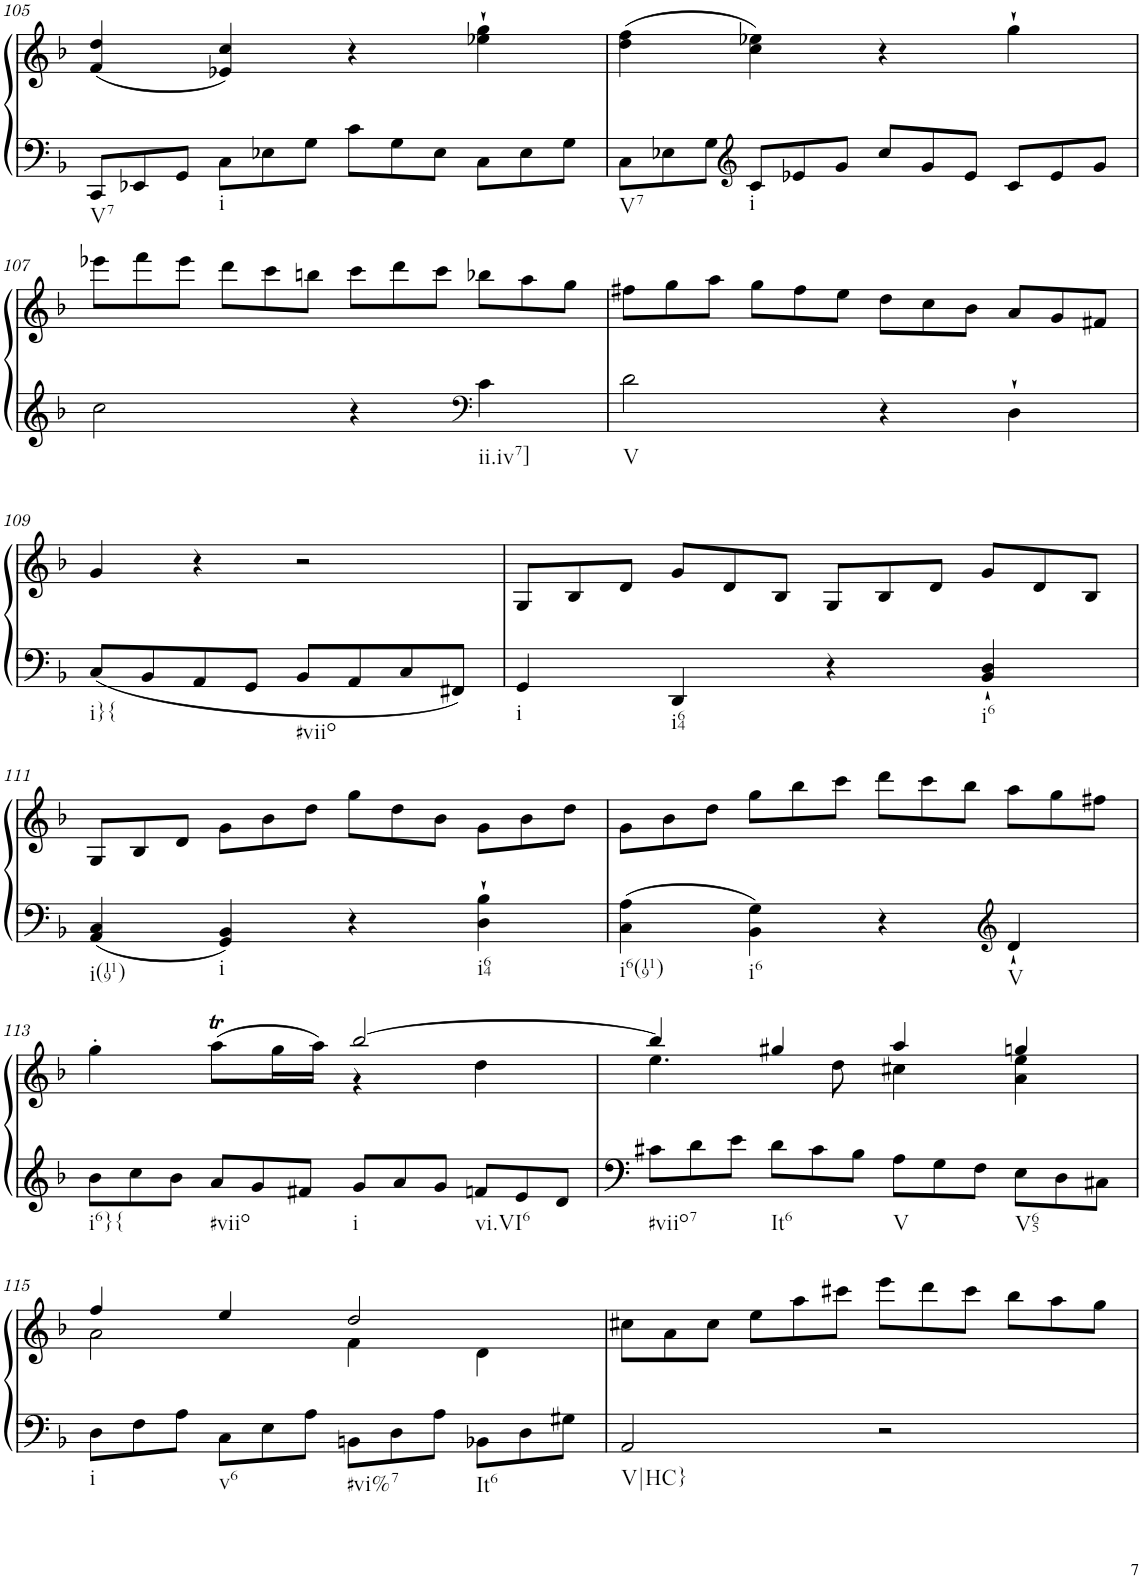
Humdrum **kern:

**kern	**kern
*part1	*part1
*staff2	*staff1
*I"unbenannt2	*
!!LO:PB:g=z
*clefF4	*clefG2
*k[b-]	*k[b-]
*M2/2	*M2/2
*Xtuplet	*
=105	=105
!LO:TX:b:t=V7	!
12CC/L	(4f/ 4dd/
12EE-X/	.
12GG/J	.
!LO:TX:b:t=i	!
12C\L	4e-X/ 4cc/)
12E-X\	.
12G\J	.
12c\L	4r
12G\	.
12E-\J	.
12C\L	4ee-X\` 4gg\`
12E-\	.
12G\J	.
=106	=106
!LO:TX:b:t=V7	!
12C\L	(4dd\ 4ff\
12E-X\	.
12G\J	.
*clefG2	*
!LO:TX:b:t=i	!
12c/L	4cc\ 4ee-X\)
12e-X/	.
12g/J	.
12cc/L	4r
12g/	.
12e-/J	.
12c/L	4gg`\
12e-/	.
12g/J	.
!!LO:LB:g=z
=107	=107
*	*Xtuplet
2cc\	12eee-X\L
.	12fff\
.	12eee-\J
.	12ddd\L
.	12ccc\
.	12bbn\J
4r	12ccc\L
.	12ddd\
.	12ccc\J
*clefF4	*
!LO:TX:b:t=ii.iv7]	!
4c\	12bb-X\L
.	12aa\
.	12gg\J
=108	=108
!LO:TX:b:t=V	!
2d\	12ff#X\L
.	12gg\
.	12aa\J
.	12gg\L
.	12ff#\
.	12ee\J
4r	12dd\L
.	12cc\
.	12b-\J
4D`\	12a/L
.	12g/
.	12f#X/J
!!LO:LB:g=z
=109	=109
!LO:TX:b:t=i}{	!
8C/L	4g/
8BB-/	.
8AA/	4r
8GG/J	.
!LO:TX:b:t=#viio	!
8BB-/L	2r
8AA/	.
8C/	.
8FF#X/J	.
=110	=110
!LO:TX:b:t=i	!
4GG/	12G/L
.	12B-/
.	12d/J
!LO:TX:b:t=i64	!
4DD/	12g/L
.	12d/
.	12B-/J
4r	12G/L
.	12B-/
.	12d/J
!LO:TX:b:t=i6	!
4BB-/` 4D/`	12g/L
.	12d/
.	12B-/J
!!LO:LB:g=z
=111	=111
!LO:TX:b:t=i(119)	!
4AA/ 4C/	12G/L
.	12B-/
.	12d/J
!LO:TX:b:t=i	!
4GG/ 4BB-/	12g\L
.	12b-\
.	12dd\J
4r	12gg\L
.	12dd\
.	12b-\J
!LO:TX:b:t=i64	!
4D\` 4B-\`	12g\L
.	12b-\
.	12dd\J
=112	=112
!LO:TX:b:t=i6(119)	!
4C\ 4A\	12g\L
.	12b-\
.	12dd\J
!LO:TX:b:t=i6	!
4BB-\ 4G\	12gg\L
.	12bb-\
.	12ccc\J
4r	12ddd\L
.	12ccc\
.	12bb-\J
*clefG2	*
!LO:TX:b:t=V	!
4d`/	12aa\L
.	12gg\
.	12ff#X\J
!!LO:LB:g=z
=113	=113
*	*^
!LO:TX:b:t=i6}{	!	!
12b-\L	4gg'\	2ryy
12cc\	.	.
12b-\J	.	.
!LO:TX:b:t=#viio	!	!
12a/L	(>8aat\L	.
12g/	.	.
.	16gg\L	.
12f#X/J	.	.
.	16aa\JJ)	.
!LO:TX:b:t=i	!	!
12g/L	[2bb-/	4r
12a/	.	.
12g/J	.	.
!LO:TX:b:t=vi.VI6	!	!
12fn/L	.	4dd\
12e/	.	.
12d/J	.	.
=114	=114	=114
!LO:TX:b:t=#viio7	!	!
12c#X\L	4bb-/]	4.ee\
12d\	.	.
12e\J	.	.
!LO:TX:b:t=It6	!	!
12d\L	4gg#X/	.
12c#\	.	.
.	.	8dd\
12B-\J	.	.
!LO:TX:b:t=V	!	!
12A\L	4aa/	4cc#X\
12G\	.	.
12F\J	.	.
!LO:TX:b:t=V65	!	!
12E\L	4ggn/	4a\ 4ee\
12D\	.	.
12C#X\J	.	.
!!LO:LB:g=z	!!
=115	=115	=115
!LO:TX:b:t=i	!	!
12D\L	4ff/	2a\
12F\	.	.
12A\J	.	.
!LO:TX:b:t=v6	!	!
12C\L	4ee/	.
12E\	.	.
12A\J	.	.
!LO:TX:b:t=#vi%7	!	!
12BBn\L	2dd/	4f\
12D\	.	.
12A\J	.	.
!LO:TX:b:t=It6	!	!
12BB-X\L	.	4d\
12D\	.	.
12G#X\J	.	.
*	*v	*v
=116	=116
!LO:TX:b:t=V|HC}	!
2AA/	12cc#X\L
.	12a\
.	12cc#\J
.	12ee\L
.	12aa\
.	12ccc#X\J
2r	12eee\L
.	12ddd\
.	12ccc#\J
.	12bb-\L
.	12aa\
.	12gg\J
=	=
*-	*-
